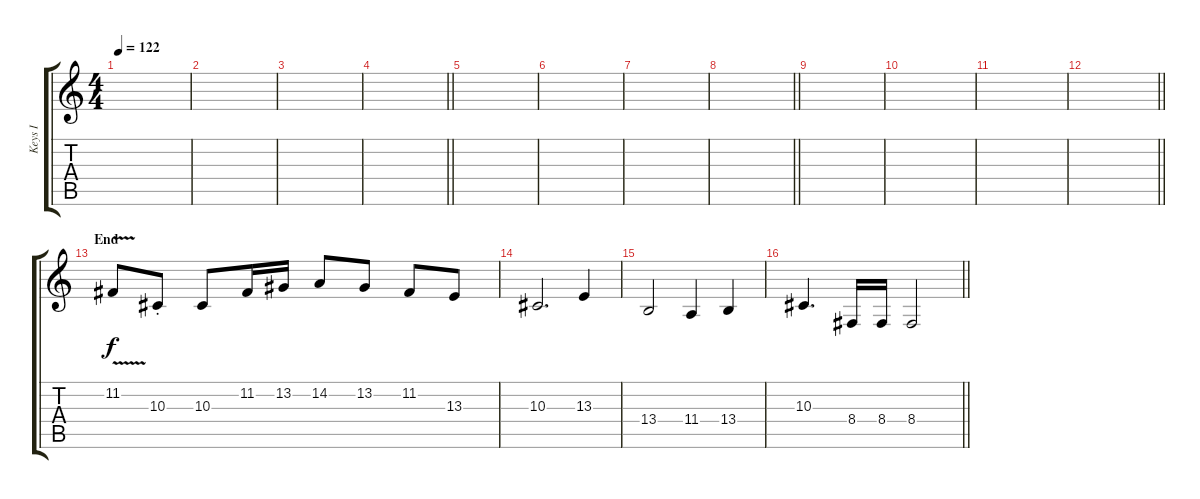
\track ("Keys I" "Keys I") {instrument cello}
\staff {score tabs}
\tuning (C4 G3 Eb3 Bb2 F2 C2) {hide}
\ts (4 4)
\section ("" "")
\tempo 122
\clef g2
\ks c
|
|
|
\barLineRight lightlight
|
\section ("" "")
|
|
|
\barLineRight lightlight
|
\section ("" "")
|
|
|
\barLineRight lightlight
|
\section ("" "End")
11.2{v}.8{volume 11} 10.3{st}.8 10.3.8 11.2.16 13.2.16 14.2.8 13.2.8 11.2.8 13.3.8 |
10.3.2{d} 13.3.4 |
13.4.2 11.4.4 13.4.4 |
\barLineRight lightlight
10.3.4{d} 8.4.16 8.4.16 8.4.2
